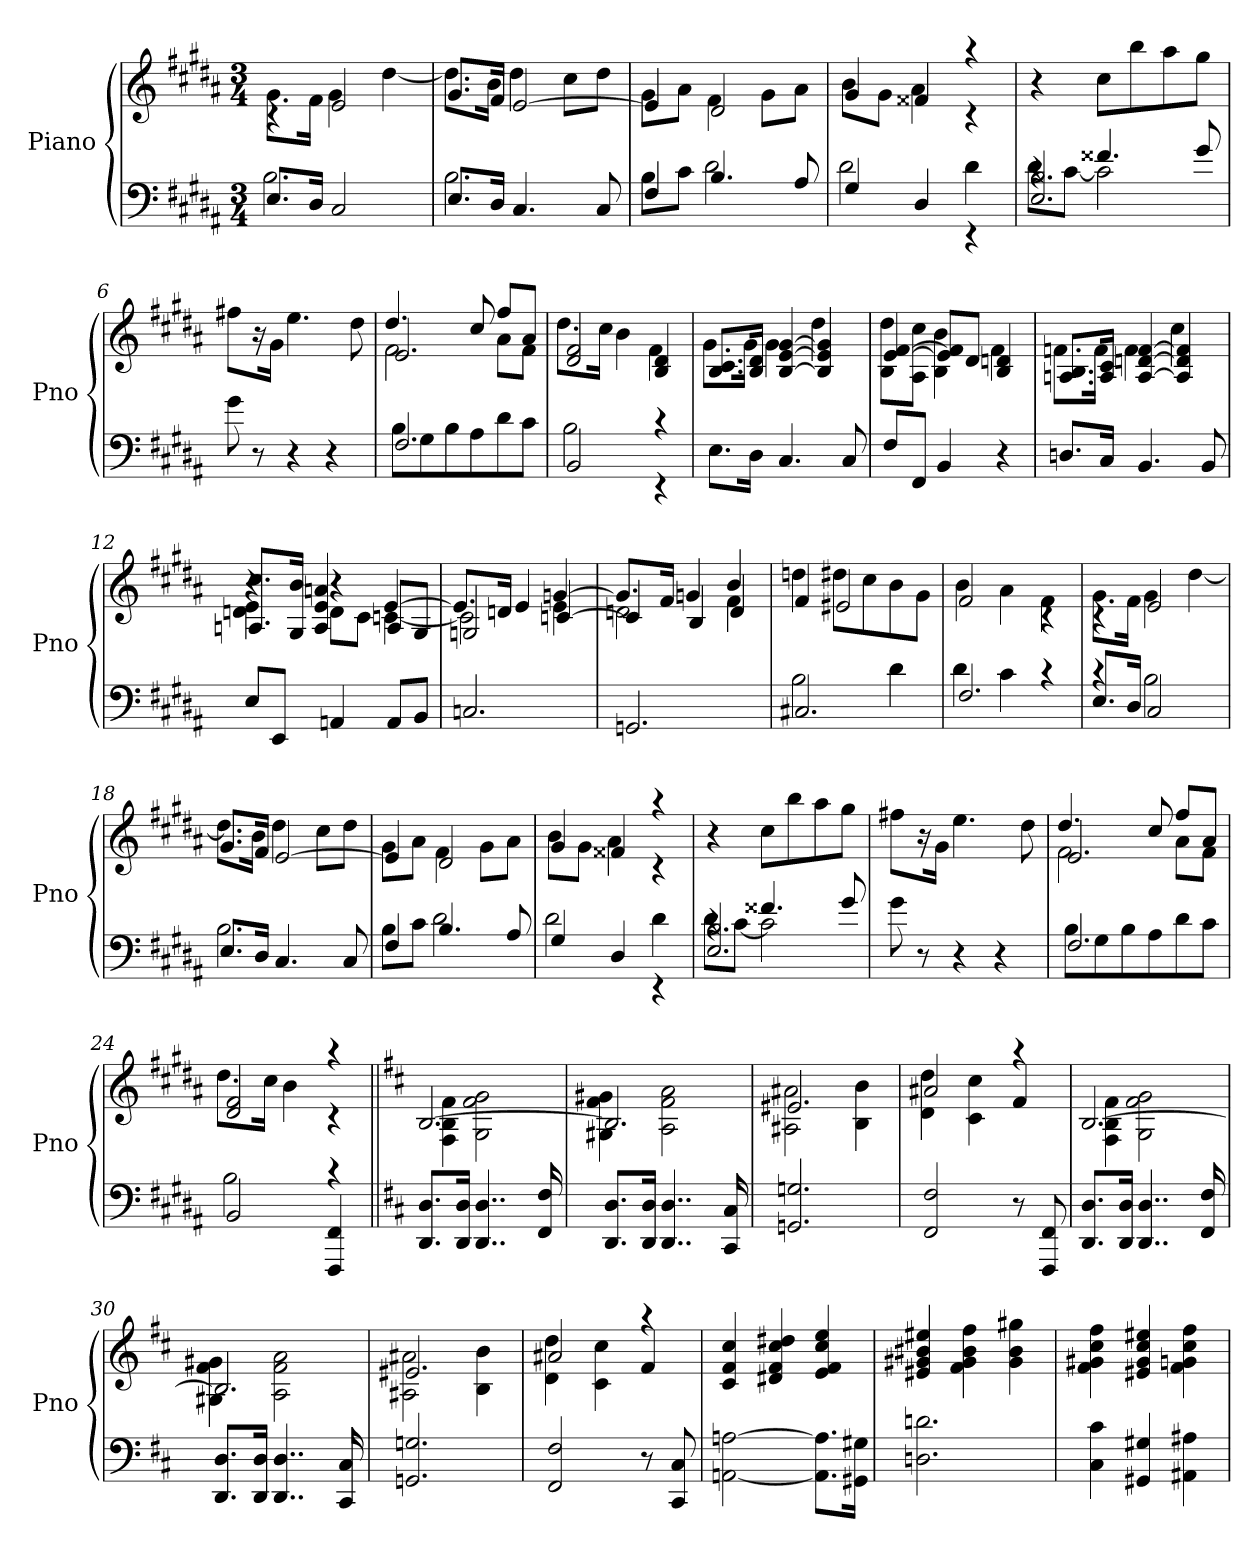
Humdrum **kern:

**kern	**kern
*part1	*part1
*staff2	*staff1
*I"Piano	*
*I'Pno	*
*clefF4	*clefG2
*k[f#c#g#d#a#]	*k[f#c#g#d#a#]
*B:	*B:
*M3/4	*M3/4
=1	=1
*^	*^
8.EL	2.B	4rc	8.g#L
16D#Jk	.	.	16f#Jk
2C#	.	2e	4g#
.	.	.	[4dd#
=2	=2	=2	=2
8.EL	2.B	8.g#L	8.dd#L]
16D#Jk	.	16f#Jk	16bJk
4.C#	.	[2e	4dd#
.	.	.	8cc#L
8C#	.	.	8dd#J
=3	=3	=3	=3
4F#	8BL	4e]	8g#L
.	8c#J	.	8a#J
4.B	2d#	2d#	4f#
.	.	.	8g#L
8A#	.	.	8a#J
=4	=4	=4	=4
4G#	2d#	4g#	8bL
.	.	.	8g#J
4D#	.	4f##X	4a#
4rEE	4d#	4rc	4raa
*	*	*v	*v
=5	=5	=5
*	*^	*
2.E 2.B	8d#L	4rc	4r
.	[8c#J	.	.
.	2c#]	4.f##X	8cc#L
.	.	.	8bb
.	.	.	8aa#
.	.	8g#	8gg#J
*v	*v	*v	*
=6	=6
8g#	8ff#XL
8r	16r
.	16g#Jk
4r	4.ee
4r	.
.	8dd#
=7	=7
*^	*^
*	*	*	*^
2.F#	8BL	2.e	2f#	4.dd#
.	8G#	.	.	.
.	8B	.	.	.
.	8A#	.	.	8cc#
.	8d#	.	8a#L	8ff#L
.	8c#J	.	8f#J	8a#J
*	*	*	*v	*v
=8	=8	=8	=8
2BB	2B	2d# 2f#	8.dd#L
.	.	.	16cc#Jk
.	.	.	4b
4rEE	4rc	4B 4d#	4f#
*v	*v	*	*
=9	=9	=9
8.EL	8.B 8.c#L	8.g#L
16D#Jk	16B 16d#Jk	16g#Jk
4.C#	[4B [4e [4g#	4g#
.	4B] 4e] 4g#]	4dd#
8C#	.	.
=10	=10	=10
8F#L	[4e [4f#	8B 8dd#L
8FF#J	.	8A# 8cc#J
4BB	8e] 8f#]L	4B 4b
.	8d#J	.
4r	4B 4dn	4f#
=11	=11	=11
8.DnL	8.An 8.BL	8.fnL
16C#Jk	16A 16c#Jk	16fJk
4.BB	[4A [4dn [4f	4f
.	4A] 4d] 4f]	4cc#
8BB	.	.
=12	=12	=12
*	*	*^
8EL	4r	4dn 4e	8.An 8.cc#L
8EEJ	.	.	.
.	.	.	16G# 16bJk
4AAn	4r	8dL	4A 4e 4an
.	.	8c#J	.
8AAL	8AL	[4cn	[4e
8BBJ	8G#J	.	.
=13	=13	=13	=13
2.Cn	2Gn	2cn]	8.eL]
.	.	.	16dnJk
.	.	.	4e
.	[4c	4e	[4gn
=14	=14	=14	=14
2.GGn	4c]	2dn	8.gL]
.	.	.	16f#Jk
.	4B	.	4gn
.	4d	4f#	4b
*	*	*v	*v
=15	=15	=15
*^	*	*
2.C#X	2B	4f#	4ddn
.	.	2e#X	8dd#XL
.	.	.	8cc#
.	4d#	.	8b
.	.	.	8g#J
=16	=16	=16	=16
2.F#	4d#	2f#	4b
.	4c#	.	4a#
.	4rc	4rc	4f#
=17	=17	=17	=17
8.EL	4rc	4rc	8.g#L
16D#Jk	.	.	16f#Jk
2C#	2B	2e	4g#
.	.	.	[4dd#
=18	=18	=18	=18
8.EL	2.B	8.g#L	8.dd#L]
16D#Jk	.	16f#Jk	16bJk
4.C#	.	[2e	4dd#
.	.	.	8cc#L
8C#	.	.	8dd#J
=19	=19	=19	=19
4F#	8BL	4e]	8g#L
.	8c#J	.	8a#J
4.B	2d#	2d#	4f#
.	.	.	8g#L
8A#	.	.	8a#J
=20	=20	=20	=20
4G#	2d#	4g#	8bL
.	.	.	8g#J
4D#	.	4f##X	4a#
4rEE	4d#	4rc	4raa
*	*	*v	*v
=21	=21	=21
*	*^	*
2.E 2.B	8d#L	4rc	4r
.	[8c#J	.	.
.	2c#]	4.f##X	8cc#L
.	.	.	8bb
.	.	.	8aa#
.	.	8g#	8gg#J
*v	*v	*v	*
=22	=22
8g#	8ff#XL
8r	16r
.	16g#Jk
4r	4.ee
4r	.
.	8dd#
=23	=23
*^	*^
*	*	*	*^
2.F#	8BL	2.e	2f#	4.dd#
.	8G#	.	.	.
.	8B	.	.	.
.	8A#	.	.	8cc#
.	8d#	.	8a#L	8ff#L
.	8c#J	.	8f#J	8a#J
*	*	*	*v	*v
=24	=24	=24	=24
2BB	2B	2d# 2f#	8.dd#L
.	.	.	16cc#Jk
.	.	.	4b
4FFF# 4FF#	4rc	4rc	4raa
*v	*v	*	*
=25||	=25||	=25||
*k[f#c#]	*k[f#c#]	*
8.DD 8.DL	[2.B	4F# 4B 4f#
16DD 16DJk	.	.
4..DD 4..D	.	2G 2f# 2g
16FF# 16F#	.	.
=26	=26	=26
8.DD 8.DL	2.B]	4G#X 4f# 4g#X
16DD 16DJk	.	.
4..DD 4..D	.	2A 2f# 2a
16CC# 16C#	.	.
=27	=27	=27
2.GGn 2.Gn	2.e#X	2A#X 2a#X
.	.	4B 4b
=28	=28	=28
2FF# 2F#	2a#X	4d 4dd
.	.	4c# 4cc#
8r	4f#	4raa
8FFF# 8FF#	.	.
=29	=29	=29
8.DD 8.DL	[2.B	4F# 4B 4f#
16DD 16DJk	.	.
4..DD 4..D	.	2G 2f# 2g
16FF# 16F#	.	.
=30	=30	=30
8.DD 8.DL	2.B]	4G#X 4f# 4g#X
16DD 16DJk	.	.
4..DD 4..D	.	2A 2f# 2a
16CC# 16C#	.	.
=31	=31	=31
2.GGn 2.Gn	2.e#X	2A#X 2a#X
.	.	4B 4b
=32	=32	=32
2FF# 2F#	2a#X	4d 4dd
.	.	4c# 4cc#
8r	4f#	4raa
8CC# 8C#	.	.
*	*v	*v
=33	=33
[2AAn [2An	4c# 4f# 4cc#
.	4d#X 4f# 4cc# 4dd#X
8.AA] 8.A]L	4e 4f# 4cc# 4ee
16GG#X 16G#XJk	.
=34	=34
2.Dn 2.dn	4e#X 4g#X 4b#X 4ee#X
.	4f# 4g# 4b# 4ff#
.	4g# 4b# 4gg#X
=35	=35
4C# 4c#	4f# 4g#X 4cc# 4ff#
4GG#X 4G#X	4e#X 4g# 4cc# 4ee#X
4AA#X 4A#X	4f# 4gn 4cc# 4ff#
=	=
*-	*-
